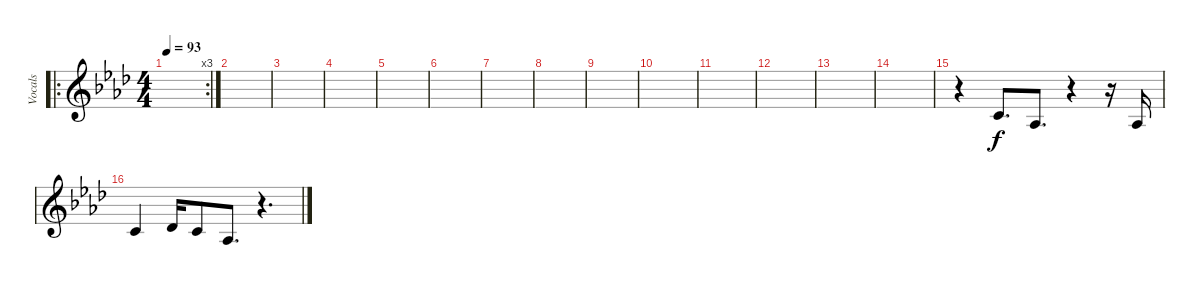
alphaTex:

\track ("Vocals" "Vocals") {instrument bassoon}
\staff {score}
\tuning (E4 C4 G3 C3 G2 C2) {hide}
\ro
\rc 3
\ts (4 4)
\tempo 93
\clef g2
\ks ab
|
|
|
|
|
|
|
|
|
|
|
|
|
|
r.4 0.2.8{d} 1.3.8{d} r.4 r.16 1.3.16 |
0.2.4 1.2.16 0.2.8 1.3.8{d} r.4{d}
